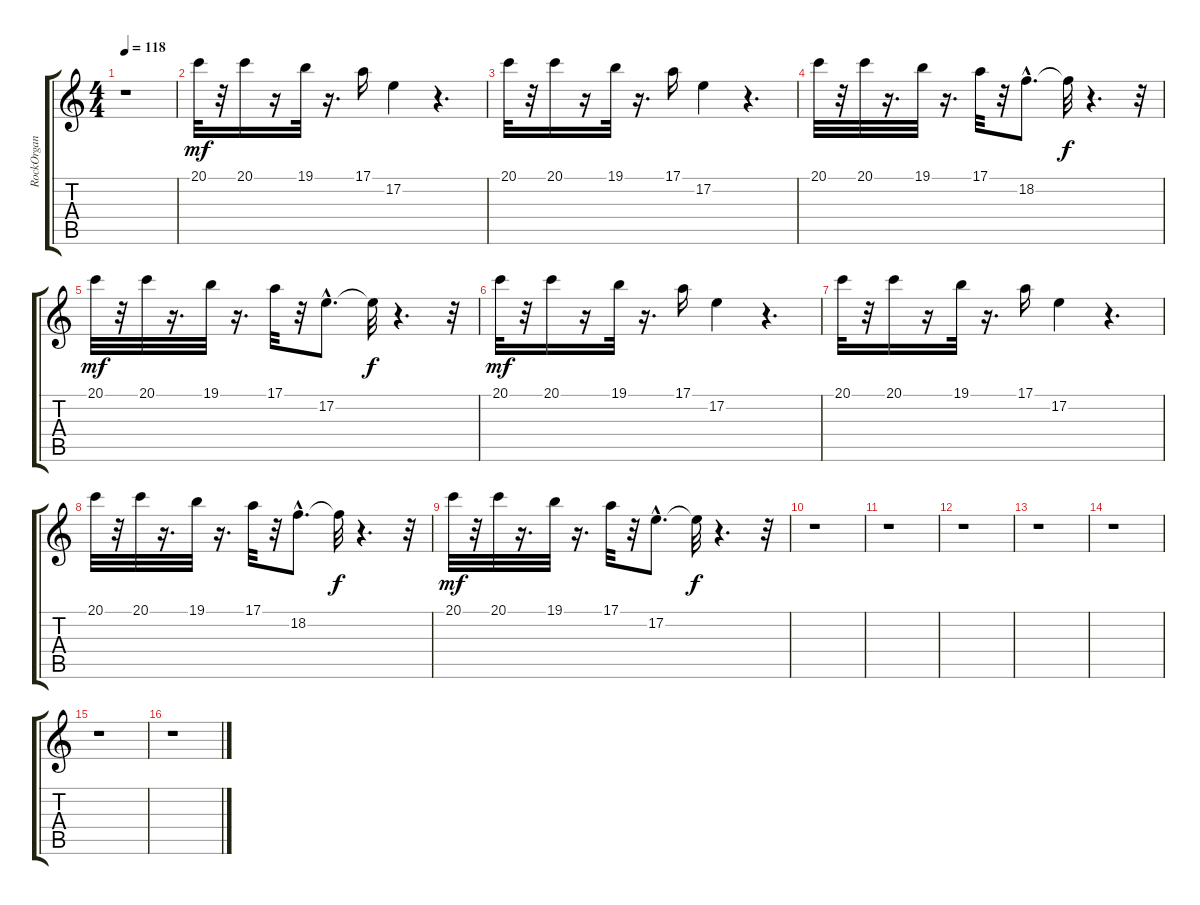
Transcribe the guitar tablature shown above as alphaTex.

\track (" RockOrgan*merged" " RockOrgan") {instrument rockorgan}
\staff {score tabs}
\tuning (E4 B3 G3 D3 A2 E2) {hide}
\ts (4 4)
\tempo 118
\clef g2
\ks c
r.1{dy mf instrument rockorgan} |
20.1.32 r.32 20.1.16 r.16 19.1.32 r.16{d} 17.1.16 17.2.4 r.4{d} |
20.1.32 r.32 20.1.16 r.16 19.1.32 r.16{d} 17.1.16 17.2.4 r.4{d} |
20.1.32 r.32 20.1.32 r.16{d} 19.1.32 r.16{d} 17.1.32 r.32 18.2{hac}.8{d} 18.2{t}.32{dy f} r.4{d} r.32 |
20.1.32{dy mf} r.32 20.1.32 r.16{d} 19.1.32 r.16{d} 17.1.32 r.32 17.2{hac}.8{d} 17.2{t}.32{dy f} r.4{d} r.32 |
20.1.32{dy mf} r.32 20.1.16 r.16 19.1.32 r.16{d} 17.1.16 17.2.4 r.4{d} |
20.1.32 r.32 20.1.16 r.16 19.1.32 r.16{d} 17.1.16 17.2.4 r.4{d} |
20.1.32 r.32 20.1.32 r.16{d} 19.1.32 r.16{d} 17.1.32 r.32 18.2{hac}.8{d} 18.2{t}.32{dy f} r.4{d} r.32 |
20.1.32{dy mf} r.32 20.1.32 r.16{d} 19.1.32 r.16{d} 17.1.32 r.32 17.2{hac}.8{d} 17.2{t}.32{dy f} r.4{d} r.32 |
r.1 |
r.1 |
r.1 |
r.1 |
r.1 |
r.1 |
r.1
